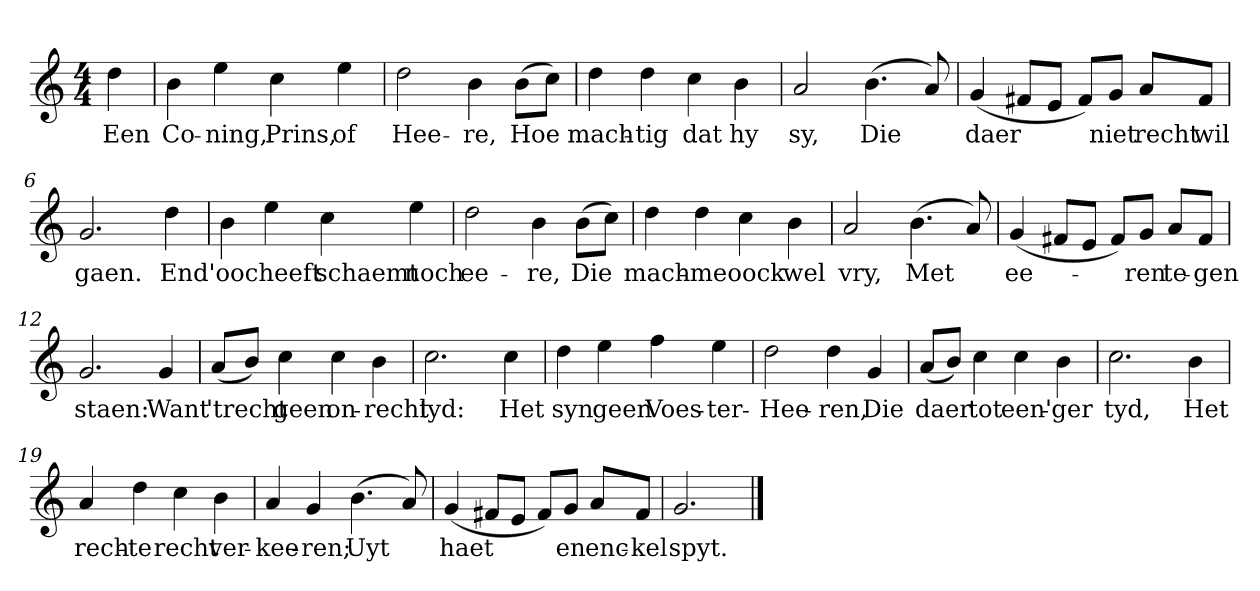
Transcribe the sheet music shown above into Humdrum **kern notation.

**kern	**text
*part1	*part1
*staff1	*staff1
*clefG2	*
*k[]	*
*C:	*
*M4/4	*
*MM120	*
=	=
4dd	Een
=1	=1
4b	Co-
4ee	-ning,
4cc	Prins,
4ee	of
=2	=2
2dd	Hee-
4b	-re,
(8b\L	Hoe
8cc\J)	.
=3	=3
4dd	mach-
4dd	-tig
4cc	dat
4b	hy
=4	=4
2a	sy,
(4.b	Die
8a)	.
=5	=5
(4g	daer
8f#X/L	.
8e/J	.
8f#/L)	.
8g/J	niet
8a/L	recht
8f#/J	wil
=6	=6
2.g	gaen.
4dd	End'
=7	=7
4b	ooc
4ee	heeft
4cc	schaemt
4ee	noch
=8	=8
2dd	ee-
4b	-re,
(8b\L	Die
8cc\J)	.
=9	=9
4dd	mach-
4dd	-me
4cc	oock
4b	wel
=10	=10
2a	vry,
(4.b	Met
8a)	.
=11	=11
(4g	ee-
8f#X/L	.
8e/J	.
8f#/L)	.
8g/J	-ren
8a/L	te-
8f#/J	-gen
=12	=12
2.g	staen:
4g	Want
=13	=13
(8a/L	'trecht
8b/J)	.
4cc	geen
4cc	on-
4b	-recht
=14	=14
2.cc	lyd:
4cc	Het
=15	=15
4dd	syn
4ee	geen
4ff	Voes-
4ee	-ter-
=16	=16
2dd	Hee-
4dd	-ren,
4g	Die
=17	=17
(8a/L	daer
8b/J)	.
4cc	tot
4cc	een'-
4b	-ger
=18	=18
2.cc	tyd,
4b	Het
=19	=19
4a	rech-
4dd	-te
4cc	recht
4b	ver-
=20	=20
4a	-kee-
4g	-ren;
(4.b	Uyt
8a)	.
=21	=21
(4g	haet
8f#X/L	.
8e/J	.
8f#/L)	.
8g/J	en
8a/L	enc-
8f#/J	-kel
=22	=22
2.g	spyt.
==	==
*-	*-
